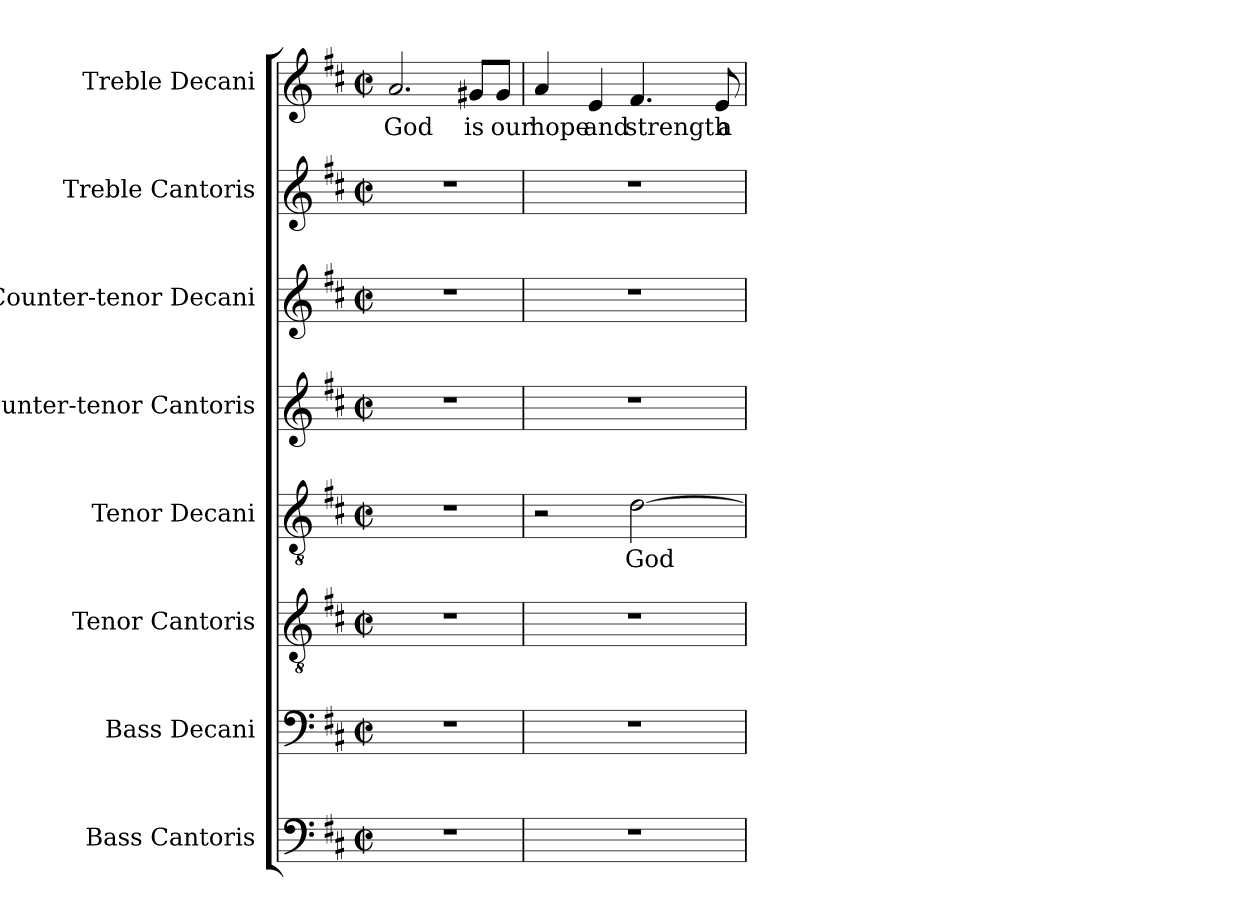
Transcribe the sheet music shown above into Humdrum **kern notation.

**kern	**kern	**kern	**kern	**text	**kern	**kern	**kern	**kern	**text
*part8	*part7	*part6	*part5	*part5	*part4	*part3	*part2	*part1	*part1
*staff8	*staff7	*staff6	*staff5	*staff5	*staff4	*staff3	*staff2	*staff1	*staff1
*I"Bass Cantoris	*I"Bass Decani	*I"Tenor Cantoris	*I"Tenor Decani	*	*I"Counter-tenor Cantoris	*I"Counter-tenor Decani	*I"Treble Cantoris	*I"Treble Decani	*
*I'B.	*I'B.	*I'T.	*I'T.	*	*I'A.	*I'A.	*I'S.	*	*
!!LO:PB:g=z
*clefF4	*clefF4	*clefGv2	*clefGv2	*	*clefG2	*clefG2	*clefG2	*clefG2	*
*	*	*ITrd7c12	*ITrd7c12	*	*	*	*	*	*
*k[f#c#]	*k[f#c#]	*k[f#c#]	*k[f#c#]	*	*k[f#c#]	*k[f#c#]	*k[f#c#]	*k[f#c#]	*
*D:	*D:	*D:	*D:	*	*D:	*D:	*D:	*D:	*
*M2/2	*M2/2	*M2/2	*M2/2	*	*M2/2	*M2/2	*M2/2	*M2/2	*
*met(c|)	*met(c|)	*met(c|)	*met(c|)	*	*met(c|)	*met(c|)	*met(c|)	*met(c|)	*
=1	=1	=1	=1	=1	=1	=1	=1	=1	=1
!	!	!	!	!	!	!	!	!	!LO:LY:b:color=#000000
1r	1r	1r	1r	.	1r	1r	1r	2.ai/	God
!	!	!	!	!	!	!	!	!	!LO:LY:b:color=#000000
.	.	.	.	.	.	.	.	8g#Xi/L	is
!	!	!	!	!	!	!	!	!	!LO:LY:b:color=#000000
.	.	.	.	.	.	.	.	8g#i/J	our
=2	=2	=2	=2	=2	=2	=2	=2	=2	=2
!	!	!	!	!	!	!	!	!	!LO:LY:b:color=#000000
1r	1r	1r	2r	.	1r	1r	1r	4ai/	hope
!	!	!	!	!	!	!	!	!	!LO:LY:b:color=#000000
.	.	.	.	.	.	.	.	4ei/	and
!	!	!	!	!LO:LY:b:color=#000000	!	!	!	!	!
!	!	!	!	!	!	!	!	!	!LO:LY:b:color=#000000
.	.	.	[2Di\	God	.	.	.	4.f#i/	strength
!	!	!	!	!	!	!	!	!	!LO:LY:b:color=#000000
.	.	.	.	.	.	.	.	8ei/	a
=	=	=	=	=	=	=	=	=	=
*-	*-	*-	*-	*-	*-	*-	*-	*-	*-
